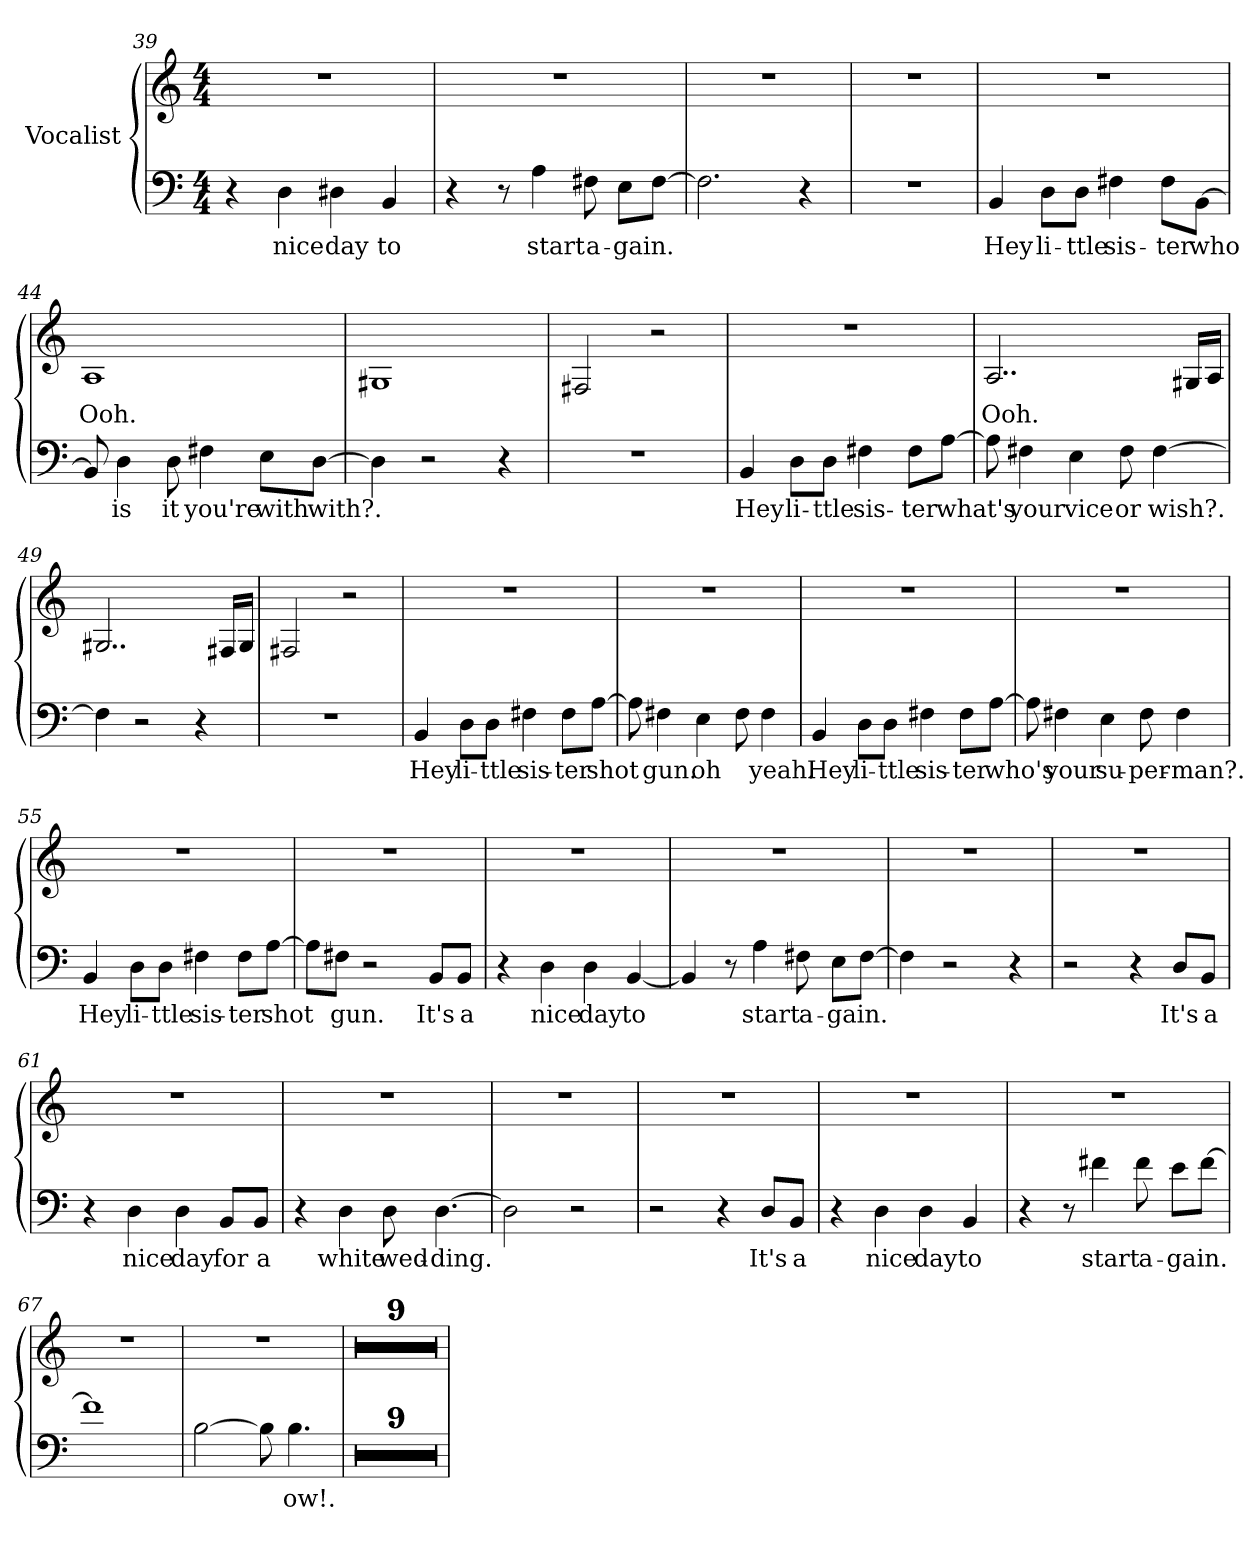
**kern	**text	**kern	**text
*part1	*part1	*part1	*part1
*staff2	*staff2	*staff1	*staff1
*I"Vocalist	*	*	*
*clefF4	*	*clefG2	*
*M4/4	*	*M4/4	*
=39	=39	=39	=39
4r	.	1r	.
4D	nice	.	.
4D#X	day	.	.
4BB	to	.	.
=40	=40	=40	=40
4r	.	1r	.
8r	.	.	.
4A	start	.	.
8F#X	a-	.	.
8E\L	-gain.	.	.
[8F#\J	_	.	.
=41	=41	=41	=41
2.F#]	_	1r	.
4r	.	.	.
=42	=42	=42	=42
1r	.	1r	.
=43	=43	=43	=43
4BB	Hey	1r	.
8D\L	li-	.	.
8D\J	-ttle	.	.
4F#X	sis-	.	.
8F#\L	-ter	.	.
[8BB\J	who	.	.
=44	=44	=44	=44
8BB]	_	1A	Ooh.
4D	is	.	.
8D	it	.	.
4F#X	you're	.	.
8E\L	with	.	.
[8D\J	with?.	.	.
=45	=45	=45	=45
4D]	_	1G#X	_
2r	.	.	.
4r	.	.	.
=46	=46	=46	=46
1r	.	2F#X	_
.	.	2r	.
=47	=47	=47	=47
4BB	Hey	1r	.
8D\L	li-	.	.
8D\J	-ttle	.	.
4F#X	sis-	.	.
8F#\L	-ter	.	.
[8A\J	what's	.	.
=48	=48	=48	=48
8A]	_	2..A	Ooh.
4F#X	your	.	.
4E	vice	.	.
8F#	or	.	.
[4F#	wish?.	.	.
.	.	16G#X/LL	_
.	.	16A/JJ	_
=49	=49	=49	=49
4F#]	_	2..G#X	_
2r	.	.	.
4r	.	.	.
.	.	16F#X/LL	_
.	.	16G#/JJ	_
=50	=50	=50	=50
1r	.	2F#X	_
.	.	2r	.
=51	=51	=51	=51
4BB	Hey	1r	.
8D\L	li-	.	.
8D\J	-ttle	.	.
4F#X	sis-	.	.
8F#\L	-ter	.	.
[8A\J	shot-	.	.
=52	=52	=52	=52
8A]	_	1r	.
4F#X	-gun.	.	.
4E	oh	.	.
8F#	_	.	.
4F#	yeah.	.	.
=53	=53	=53	=53
4BB	Hey	1r	.
8D\L	li-	.	.
8D\J	-ttle	.	.
4F#X	sis-	.	.
8F#\L	-ter	.	.
[8A\J	who's	.	.
=54	=54	=54	=54
8A]	_	1r	.
4F#X	your	.	.
4E	su-	.	.
8F#	-per-	.	.
4F#	-man?.	.	.
=55	=55	=55	=55
4BB	Hey	1r	.
8D\L	li-	.	.
8D\J	-ttle	.	.
4F#X	sis-	.	.
8F#\L	-ter	.	.
[8A\J	shot-	.	.
=56	=56	=56	=56
8A\L]	_	1r	.
8F#X\J	-gun.	.	.
2r	.	.	.
8BB/L	It's	.	.
8BB/J	a	.	.
=57	=57	=57	=57
4r	.	1r	.
4D	nice	.	.
4D	day	.	.
[4BB	to	.	.
=58	=58	=58	=58
4BB]	_	1r	.
8r	.	.	.
4A	start	.	.
8F#X	a-	.	.
8E\L	-gain.	.	.
[8F#\J	_	.	.
=59	=59	=59	=59
4F#]	_	1r	.
2r	.	.	.
4r	.	.	.
=60	=60	=60	=60
2r	.	1r	.
4r	.	.	.
8D/L	It's	.	.
8BB/J	a	.	.
=61	=61	=61	=61
4r	.	1r	.
4D	nice	.	.
4D	day	.	.
8BB/L	for	.	.
8BB/J	a	.	.
=62	=62	=62	=62
4r	.	1r	.
4D	white	.	.
8D	wed-	.	.
[4.D	-ding.	.	.
=63	=63	=63	=63
2D]	_	1r	.
2r	.	.	.
=64	=64	=64	=64
2r	.	1r	.
4r	.	.	.
8D/L	It's	.	.
8BB/J	a	.	.
=65	=65	=65	=65
4r	.	1r	.
4D	nice	.	.
4D	day	.	.
4BB	to	.	.
=66	=66	=66	=66
4r	.	1r	.
8r	.	.	.
4f#X	start	.	.
8f#	a-	.	.
8e\L	-gain.	.	.
[8f#\J	_	.	.
=67	=67	=67	=67
1f#]	_	1r	.
=68	=68	=68	=68
[2B	_	1r	.
8B]	_	.	.
4.B	ow!.	.	.
=69	=69	=69	=69
1r	.	1r	.
=70	=70	=70	=70
1r	.	1r	.
=71	=71	=71	=71
1r	.	1r	.
=72	=72	=72	=72
1r	.	1r	.
=73	=73	=73	=73
1r	.	1r	.
=74	=74	=74	=74
1r	.	1r	.
=75	=75	=75	=75
1r	.	1r	.
=76	=76	=76	=76
1r	.	1r	.
=77	=77	=77	=77
1r	.	1r	.
=	=	=	=
*-	*-	*-	*-
